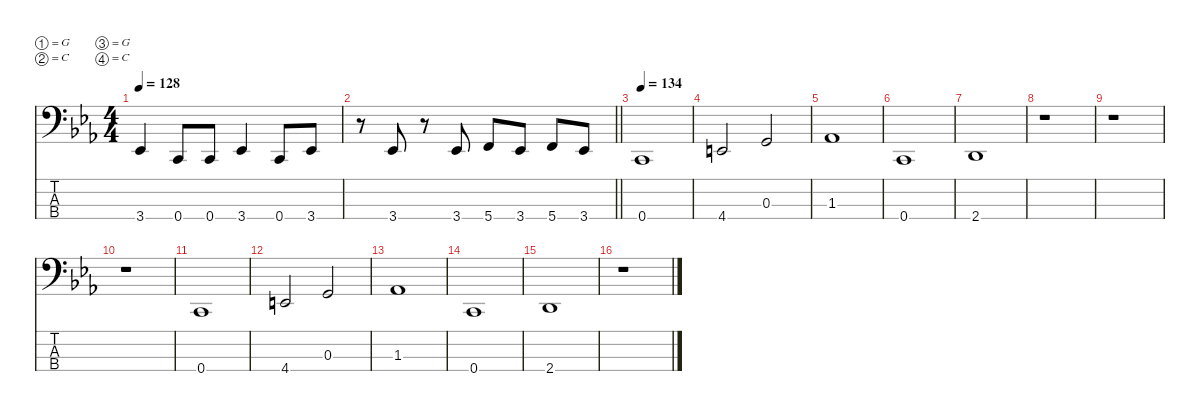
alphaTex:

\defaultSystemsLayout 4
\hideDynamics
\bracketExtendMode nobrackets
\singleTrackTrackNamePolicy hidden
\multiTrackTrackNamePolicy hidden
\firstSystemTrackNameMode fullname
\firstSystemTrackNameOrientation horizontal
\otherSystemsTrackNameOrientation horizontal
\track ("Bass" "fl.bs.") {instrument fretlessbass}
\staff {score tabs}
\tuning (G2 C2 G1 C1)
\ts (4 4)
\tempo 128
\clef f4
\ks cminor
3.4{acc b}.4{dy f} 0.4{acc forcenatural}.8 0.4{acc forcenatural}.8 3.4{acc b}.4 0.4{acc forcenatural}.8 3.4{acc b}.8 |
\barLineRight lightlight
r.8 3.4{acc b}.8 r.8 3.4{acc b}.8 5.4{acc forcenatural}.8 3.4{acc b}.8 5.4{acc forcenatural}.8 3.4{acc b}.8 |
\tempo 134
0.4{acc forcenatural}.1 |
4.4{acc forcenatural}.2 0.3{acc forcenatural}.2 |
1.3{acc b}.1 |
0.4{acc forcenatural}.1 |
2.4{acc forcenatural}.1 |
r.1 |
r.1 |
r.1 |
0.4{acc forcenatural}.1 |
4.4{acc forcenatural}.2 0.3{acc forcenatural}.2 |
1.3{acc b}.1 |
0.4{acc forcenatural}.1 |
2.4{acc forcenatural}.1 |
r.1
